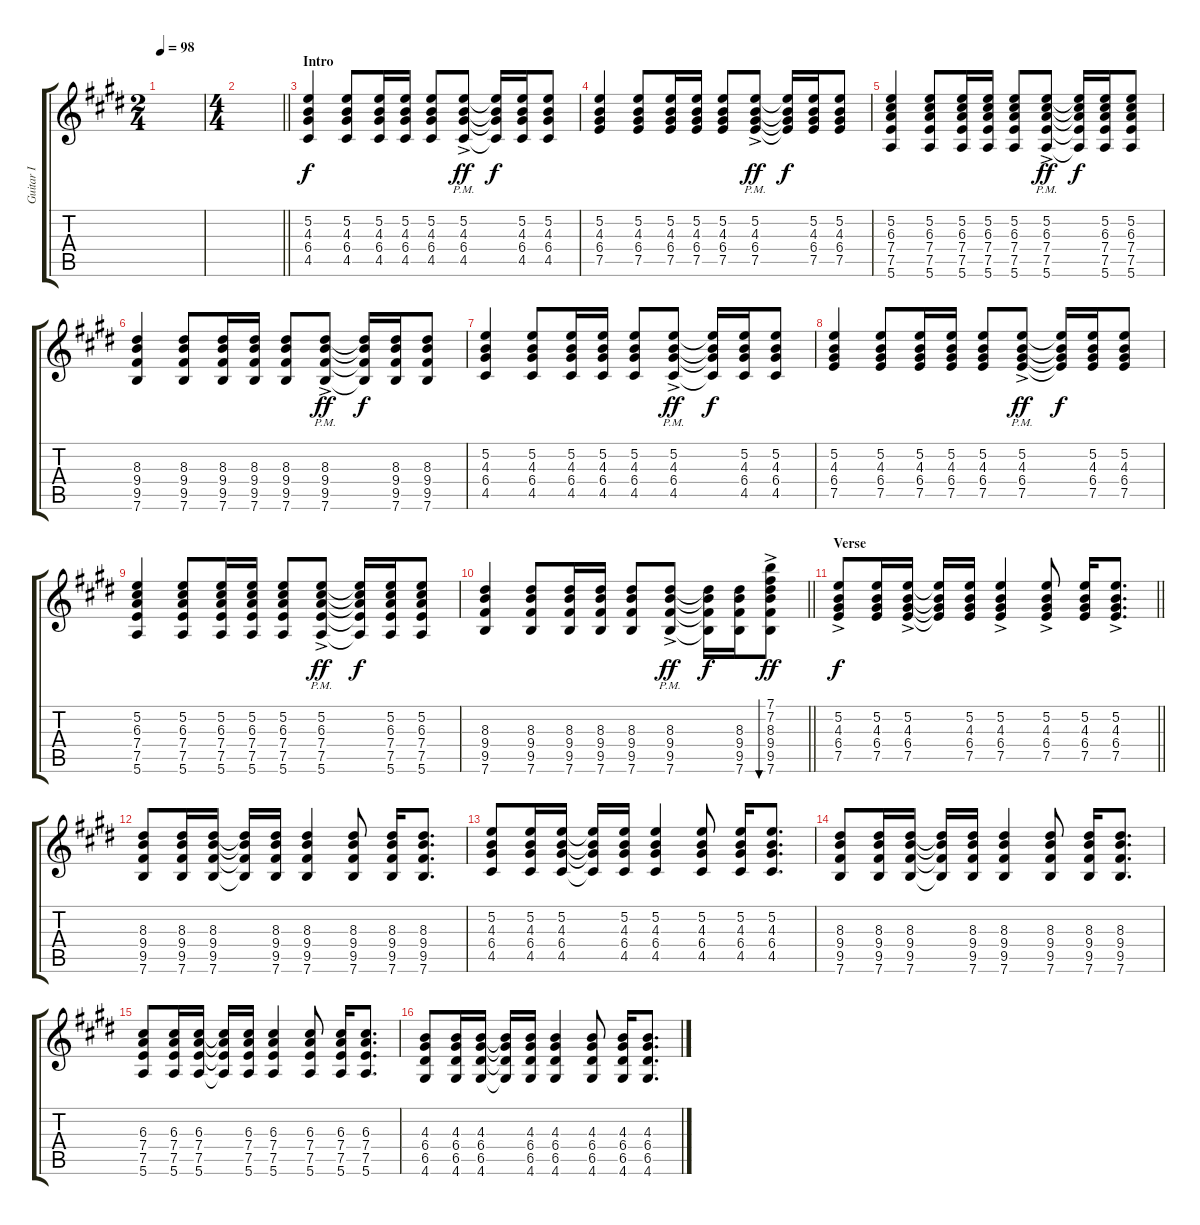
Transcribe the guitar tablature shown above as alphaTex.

\track ("Guitar I" "Guitar I") {instrument acousticguitarsteel}
\staff {score tabs}
\tuning (E4 B3 G3 D3 A2 E2) {hide}
\ts (2 4)
\tempo 98
\clef g2
\ks e
|
\ts (4 4)
\barLineRight lightlight
|
\section ("" "Intro")
(5.2 4.3 6.4 4.5).4 (5.2 4.3 6.4 4.5).8 (5.2 4.3 6.4 4.5).16 (5.2 4.3 6.4 4.5).16 (5.2 4.3 6.4 4.5).8 (5.2{ac pm} 4.3{ac pm} 6.4{ac pm} 4.5{ac pm}).8{dy ff} (5.2{t} 4.3{t} 6.4{t} 4.5{t}).16{dy f} (5.2 4.3 6.4 4.5).16 (5.2 4.3 6.4 4.5).8 |
(5.2 4.3 6.4 7.5).4 (5.2 4.3 6.4 7.5).8 (5.2 4.3 6.4 7.5).16 (5.2 4.3 6.4 7.5).16 (5.2 4.3 6.4 7.5).8 (5.2{ac pm} 4.3{ac pm} 6.4{ac pm} 7.5{ac pm}).8{dy ff} (5.2{t} 4.3{t} 6.4{t} 7.5{t}).16{dy f} (5.2 4.3 6.4 7.5).16 (5.2 4.3 6.4 7.5).8 |
(5.2 6.3 7.4 7.5 5.6).4 (5.2 6.3 7.4 7.5 5.6).8 (5.2 6.3 7.4 7.5 5.6).16 (5.2 6.3 7.4 7.5 5.6).16 (5.2 6.3 7.4 7.5 5.6).8 (5.2{ac pm} 6.3{ac pm} 7.4{ac pm} 7.5{ac pm} 5.6{ac pm}).8{dy ff} (5.2{t} 6.3{t} 7.4{t} 7.5{t} 5.6{t}).16{dy f} (5.2 6.3 7.4 7.5 5.6).16 (5.2 6.3 7.4 7.5 5.6).8 |
(8.3 9.4 9.5 7.6).4 (8.3 9.4 9.5 7.6).8 (8.3 9.4 9.5 7.6).16 (8.3 9.4 9.5 7.6).16 (8.3 9.4 9.5 7.6).8 (8.3{ac pm} 9.4{ac pm} 9.5{ac pm} 7.6{ac pm}).8{dy ff} (8.3{t} 9.4{t} 9.5{t} 7.6{t}).16{dy f} (8.3 9.4 9.5 7.6).16 (8.3 9.4 9.5 7.6).8 |
(5.2 4.3 6.4 4.5).4 (5.2 4.3 6.4 4.5).8 (5.2 4.3 6.4 4.5).16 (5.2 4.3 6.4 4.5).16 (5.2 4.3 6.4 4.5).8 (5.2{ac pm} 4.3{ac pm} 6.4{ac pm} 4.5{ac pm}).8{dy ff} (5.2{t} 4.3{t} 6.4{t} 4.5{t}).16{dy f} (5.2 4.3 6.4 4.5).16 (5.2 4.3 6.4 4.5).8 |
(5.2 4.3 6.4 7.5).4 (5.2 4.3 6.4 7.5).8 (5.2 4.3 6.4 7.5).16 (5.2 4.3 6.4 7.5).16 (5.2 4.3 6.4 7.5).8 (5.2{ac pm} 4.3{ac pm} 6.4{ac pm} 7.5{ac pm}).8{dy ff} (5.2{t} 4.3{t} 6.4{t} 7.5{t}).16{dy f} (5.2 4.3 6.4 7.5).16 (5.2 4.3 6.4 7.5).8 |
(5.2 6.3 7.4 7.5 5.6).4 (5.2 6.3 7.4 7.5 5.6).8 (5.2 6.3 7.4 7.5 5.6).16 (5.2 6.3 7.4 7.5 5.6).16 (5.2 6.3 7.4 7.5 5.6).8 (5.2{ac pm} 6.3{ac pm} 7.4{ac pm} 7.5{ac pm} 5.6{ac pm}).8{dy ff} (5.2{t} 6.3{t} 7.4{t} 7.5{t} 5.6{t}).16{dy f} (5.2 6.3 7.4 7.5 5.6).16 (5.2 6.3 7.4 7.5 5.6).8 |
\barLineRight lightlight
(8.3 9.4 9.5 7.6).4 (8.3 9.4 9.5 7.6).8 (8.3 9.4 9.5 7.6).16 (8.3 9.4 9.5 7.6).16 (8.3 9.4 9.5 7.6).8 (8.3{ac pm} 9.4{ac pm} 9.5{ac pm} 7.6{ac pm}).8{dy ff} (8.3{t} 9.4{t} 9.5{t} 7.6{t}).16{dy f} (8.3 9.4 9.5 7.6).16 (7.1{ac} 7.2{ac} 8.3{ac} 9.4{ac} 9.5{ac} 7.6{ac}).8{bu 480 dy ff} |
\section ("" "Verse")
\barLineRight lightlight
(5.2{ac} 4.3{ac} 6.4{ac} 7.5{ac}).8{dy f} (5.2 4.3 6.4 7.5).16 (5.2{ac} 4.3{ac} 6.4{ac} 7.5{ac}).16 (5.2{t} 4.3{t} 6.4{t} 7.5{t}).16 (5.2 4.3 6.4 7.5).16 (5.2{ac} 4.3{ac} 6.4{ac} 7.5{ac}).4 (5.2{ac} 4.3{ac} 6.4{ac} 7.5{ac}).8 (5.2 4.3 6.4 7.5).16 (5.2{ac} 4.3{ac} 6.4{ac} 7.5{ac}).8{d} |
(8.3 9.4 9.5 7.6).8 (8.3 9.4 9.5 7.6).16 (8.3 9.4 9.5 7.6).16 (8.3{t} 9.4{t} 9.5{t} 7.6{t}).16 (8.3 9.4 9.5 7.6).16 (8.3 9.4 9.5 7.6).4 (8.3 9.4 9.5 7.6).8 (8.3 9.4 9.5 7.6).16 (8.3 9.4 9.5 7.6).8{d} |
(5.2 4.3 6.4 4.5).8 (5.2 4.3 6.4 4.5).16 (5.2 4.3 6.4 4.5).16 (5.2{t} 4.3{t} 6.4{t} 4.5{t}).16 (5.2 4.3 6.4 4.5).16 (5.2 4.3 6.4 4.5).4 (5.2 4.3 6.4 4.5).8 (5.2 4.3 6.4 4.5).16 (5.2 4.3 6.4 4.5).8{d} |
(8.3 9.4 9.5 7.6).8 (8.3 9.4 9.5 7.6).16 (8.3 9.4 9.5 7.6).16 (8.3{t} 9.4{t} 9.5{t} 7.6{t}).16 (8.3 9.4 9.5 7.6).16 (8.3 9.4 9.5 7.6).4 (8.3 9.4 9.5 7.6).8 (8.3 9.4 9.5 7.6).16 (8.3 9.4 9.5 7.6).8{d} |
(6.3 7.4 7.5 5.6).8 (6.3 7.4 7.5 5.6).16 (6.3 7.4 7.5 5.6).16 (6.3{t} 7.4{t} 7.5{t} 5.6{t}).16 (6.3 7.4 7.5 5.6).16 (6.3 7.4 7.5 5.6).4 (6.3 7.4 7.5 5.6).8 (6.3 7.4 7.5 5.6).16 (6.3 7.4 7.5 5.6).8{d} |
(4.3 6.4 6.5 4.6).8 (4.3 6.4 6.5 4.6).16 (4.3 6.4 6.5 4.6).16 (4.3{t} 6.4{t} 6.5{t} 4.6{t}).16 (4.3 6.4 6.5 4.6).16 (4.3 6.4 6.5 4.6).4 (4.3 6.4 6.5 4.6).8 (4.3 6.4 6.5 4.6).16 (4.3 6.4 6.5 4.6).8{d}
